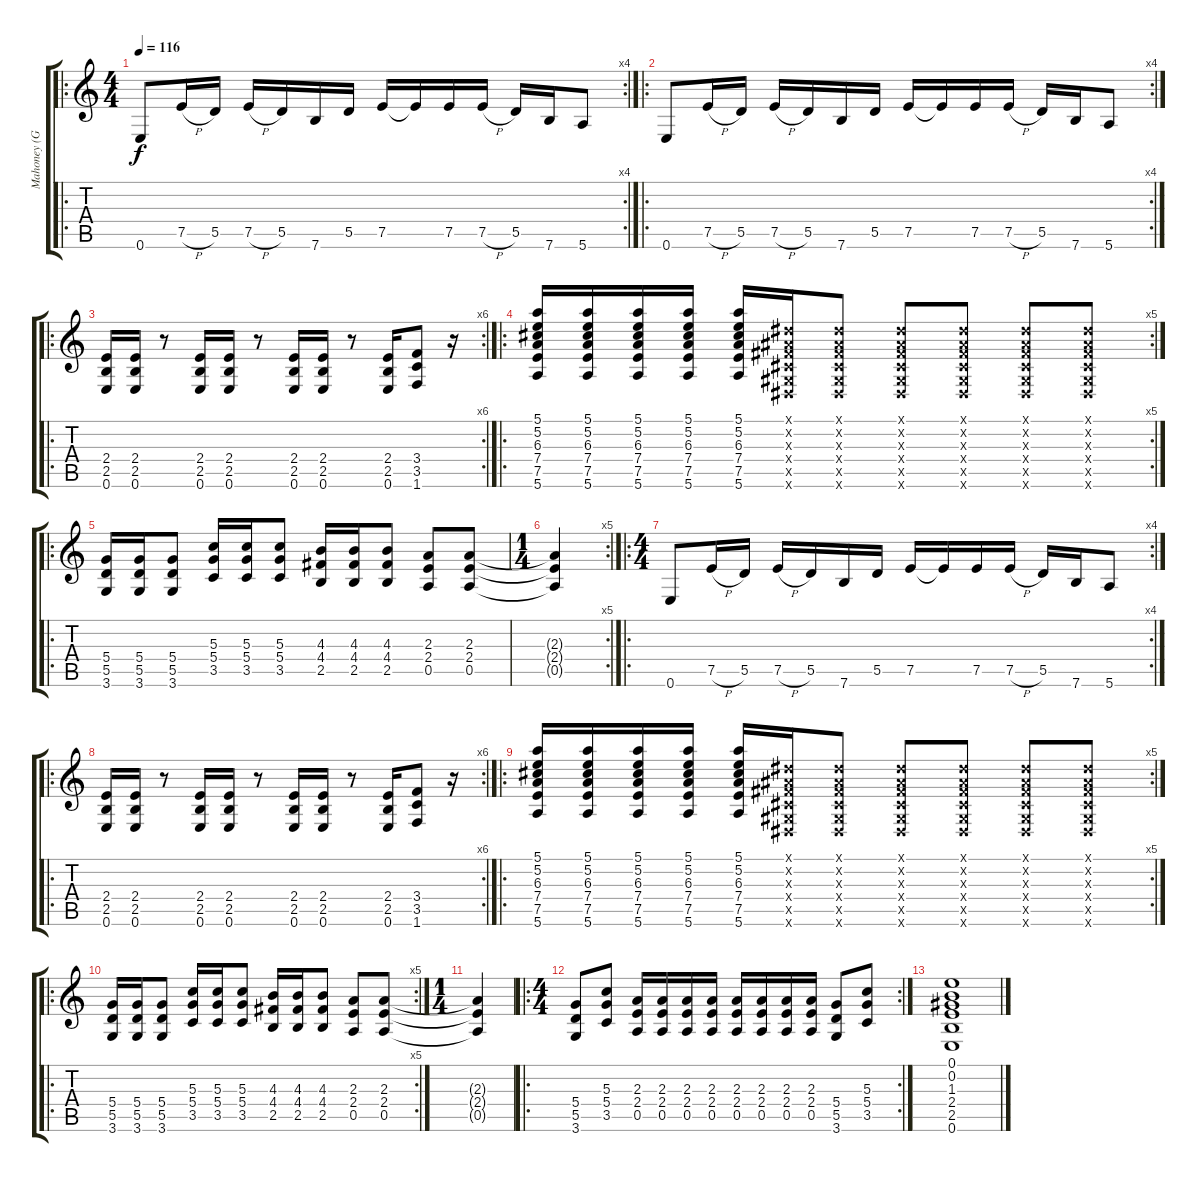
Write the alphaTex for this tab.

\track ("Mahoney (Guitar)" "Mahoney (G") {instrument distortionguitar}
\staff {score tabs}
\tuning (E4 B3 G3 D3 A2 E2) {hide}
\ro
\rc 4
\ts (4 4)
\tempo 116
\clef g2
\ks c
0.6.8{dy f instrument distortionguitar} 7.5{h}.16 5.5.16 7.5{h}.16 5.5.16 7.6.16 5.5.16 7.5.16 7.5{t}.16 7.5.16 7.5{h}.16 5.5.16 7.6.16 5.6.8 |
\ro
\rc 4
0.6.8 7.5{h}.16 5.5.16 7.5{h}.16 5.5.16 7.6.16 5.5.16 7.5.16 7.5{t}.16 7.5.16 7.5{h}.16 5.5.16 7.6.16 5.6.8 |
\ro
\rc 6
(2.4 2.5 0.6).16 (2.4 2.5 0.6).16 r.8 (2.4 2.5 0.6).16 (2.4 2.5 0.6).16 r.8 (2.4 2.5 0.6).16 (2.4 2.5 0.6).16 r.8 (2.4 2.5 0.6).16 (3.4 3.5 1.6).8 r.16 |
\ro
\rc 5
(5.1 5.2 6.3 7.4 7.5 5.6).16 (5.1 5.2 6.3 7.4 7.5 5.6).16 (5.1 5.2 6.3 7.4 7.5 5.6).16 (5.1 5.2 6.3 7.4 7.5 5.6).16 (5.1 5.2 6.3 7.4 7.5 5.6).16 (-1.1{x} -1.2{x} -1.3{x} -1.4{x} -1.5{x} -1.6{x}).16 (-1.1{x} -1.2{x} -1.3{x} -1.4{x} -1.5{x} -1.6{x}).8 (-1.1{x} -1.2{x} -1.3{x} -1.4{x} -1.5{x} -1.6{x}).8 (-1.1{x} -1.2{x} -1.3{x} -1.4{x} -1.5{x} -1.6{x}).8 (-1.1{x} -1.2{x} -1.3{x} -1.4{x} -1.5{x} -1.6{x}).8 (-1.1{x} -1.2{x} -1.3{x} -1.4{x} -1.5{x} -1.6{x}).8 |
\ro
(5.4 5.5 3.6).16 (5.4 5.5 3.6).16 (5.4 5.5 3.6).8 (5.3 5.4 3.5).16 (5.3 5.4 3.5).16 (5.3 5.4 3.5).8 (4.3 4.4 2.5).16 (4.3 4.4 2.5).16 (4.3 4.4 2.5).8 (2.3 2.4 0.5).8 (2.3 2.4 0.5).8 |
\rc 5
\ts (1 4)
(2.3{t} 2.4{t} 0.5{t}).4 |
\ro
\rc 4
\ts (4 4)
0.6.8 7.5{h}.16 5.5.16 7.5{h}.16 5.5.16 7.6.16 5.5.16 7.5.16 7.5{t}.16 7.5.16 7.5{h}.16 5.5.16 7.6.16 5.6.8 |
\ro
\rc 6
(2.4 2.5 0.6).16 (2.4 2.5 0.6).16 r.8 (2.4 2.5 0.6).16 (2.4 2.5 0.6).16 r.8 (2.4 2.5 0.6).16 (2.4 2.5 0.6).16 r.8 (2.4 2.5 0.6).16 (3.4 3.5 1.6).8 r.16 |
\ro
\rc 5
(5.1 5.2 6.3 7.4 7.5 5.6).16 (5.1 5.2 6.3 7.4 7.5 5.6).16 (5.1 5.2 6.3 7.4 7.5 5.6).16 (5.1 5.2 6.3 7.4 7.5 5.6).16 (5.1 5.2 6.3 7.4 7.5 5.6).16 (-1.1{x} -1.2{x} -1.3{x} -1.4{x} -1.5{x} -1.6{x}).16 (-1.1{x} -1.2{x} -1.3{x} -1.4{x} -1.5{x} -1.6{x}).8 (-1.1{x} -1.2{x} -1.3{x} -1.4{x} -1.5{x} -1.6{x}).8 (-1.1{x} -1.2{x} -1.3{x} -1.4{x} -1.5{x} -1.6{x}).8 (-1.1{x} -1.2{x} -1.3{x} -1.4{x} -1.5{x} -1.6{x}).8 (-1.1{x} -1.2{x} -1.3{x} -1.4{x} -1.5{x} -1.6{x}).8 |
\ro
\rc 5
(5.4 5.5 3.6).16 (5.4 5.5 3.6).16 (5.4 5.5 3.6).8 (5.3 5.4 3.5).16 (5.3 5.4 3.5).16 (5.3 5.4 3.5).8 (4.3 4.4 2.5).16 (4.3 4.4 2.5).16 (4.3 4.4 2.5).8 (2.3 2.4 0.5).8 (2.3 2.4 0.5).8 |
\ts (1 4)
(2.3{t} 2.4{t} 0.5{t}).4 |
\ro
\rc 2
\ts (4 4)
(5.4 5.5 3.6).8 (5.3 5.4 3.5).8 (2.3 2.4 0.5).16 (2.3 2.4 0.5).16 (2.3 2.4 0.5).16 (2.3 2.4 0.5).16 (2.3 2.4 0.5).16 (2.3 2.4 0.5).16 (2.3 2.4 0.5).16 (2.3 2.4 0.5).16 (5.4 5.5 3.6).8 (5.3 5.4 3.5).8 |
(0.1 0.2 1.3 2.4 2.5 0.6).1
